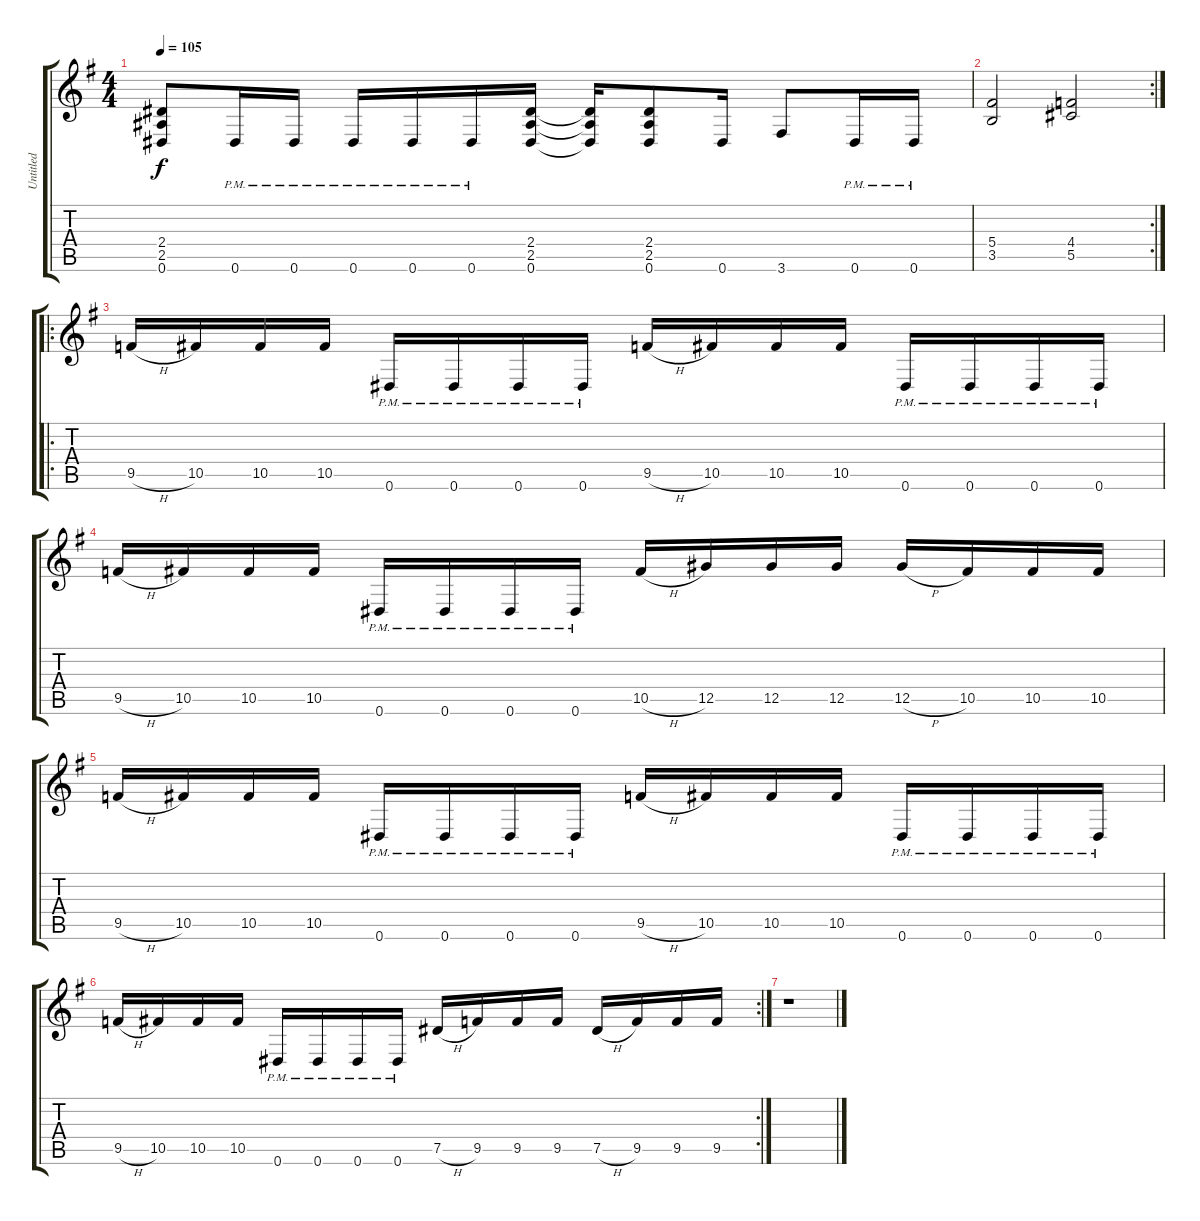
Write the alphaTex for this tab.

\track ("Untitled" "Untitled") {instrument distortionguitar}
\staff {score tabs}
\tuning (Eb4 Bb3 Gb3 Db3 Ab2 Eb2) {hide}
\ts (4 4)
\tempo 105
\clef g2
\ks g
(2.4 2.5 0.6).8{dy f} 0.6{pm}.16 0.6{pm}.16 0.6{pm}.16 0.6{pm}.16 0.6{pm}.16 (2.4 2.5 0.6).16 (2.4{t} 2.5{t} 0.6{t}).16 (2.4 2.5 0.6).8 0.6.16 3.6.8 0.6{pm}.16 0.6{pm}.16 |
\rc 2
(5.4 3.5).2 (4.4 5.5).2 |
\ro
9.5{h}.16 10.5.16 10.5.16 10.5.16 0.6{pm}.16 0.6{pm}.16 0.6{pm}.16 0.6{pm}.16 9.5{h}.16 10.5.16 10.5.16 10.5.16 0.6{pm}.16 0.6{pm}.16 0.6{pm}.16 0.6{pm}.16 |
9.5{h}.16 10.5.16 10.5.16 10.5.16 0.6{pm}.16 0.6{pm}.16 0.6{pm}.16 0.6{pm}.16 10.5{h}.16 12.5.16 12.5.16 12.5.16 12.5{h}.16 10.5.16 10.5.16 10.5.16 |
9.5{h}.16 10.5.16 10.5.16 10.5.16 0.6{pm}.16 0.6{pm}.16 0.6{pm}.16 0.6{pm}.16 9.5{h}.16 10.5.16 10.5.16 10.5.16 0.6{pm}.16 0.6{pm}.16 0.6{pm}.16 0.6{pm}.16 |
\rc 2
9.5{h}.16 10.5.16 10.5.16 10.5.16 0.6{pm}.16 0.6{pm}.16 0.6{pm}.16 0.6{pm}.16 7.5{h}.16 9.5.16 9.5.16 9.5.16 7.5{h}.16 9.5.16 9.5.16 9.5.16 |
r.1
